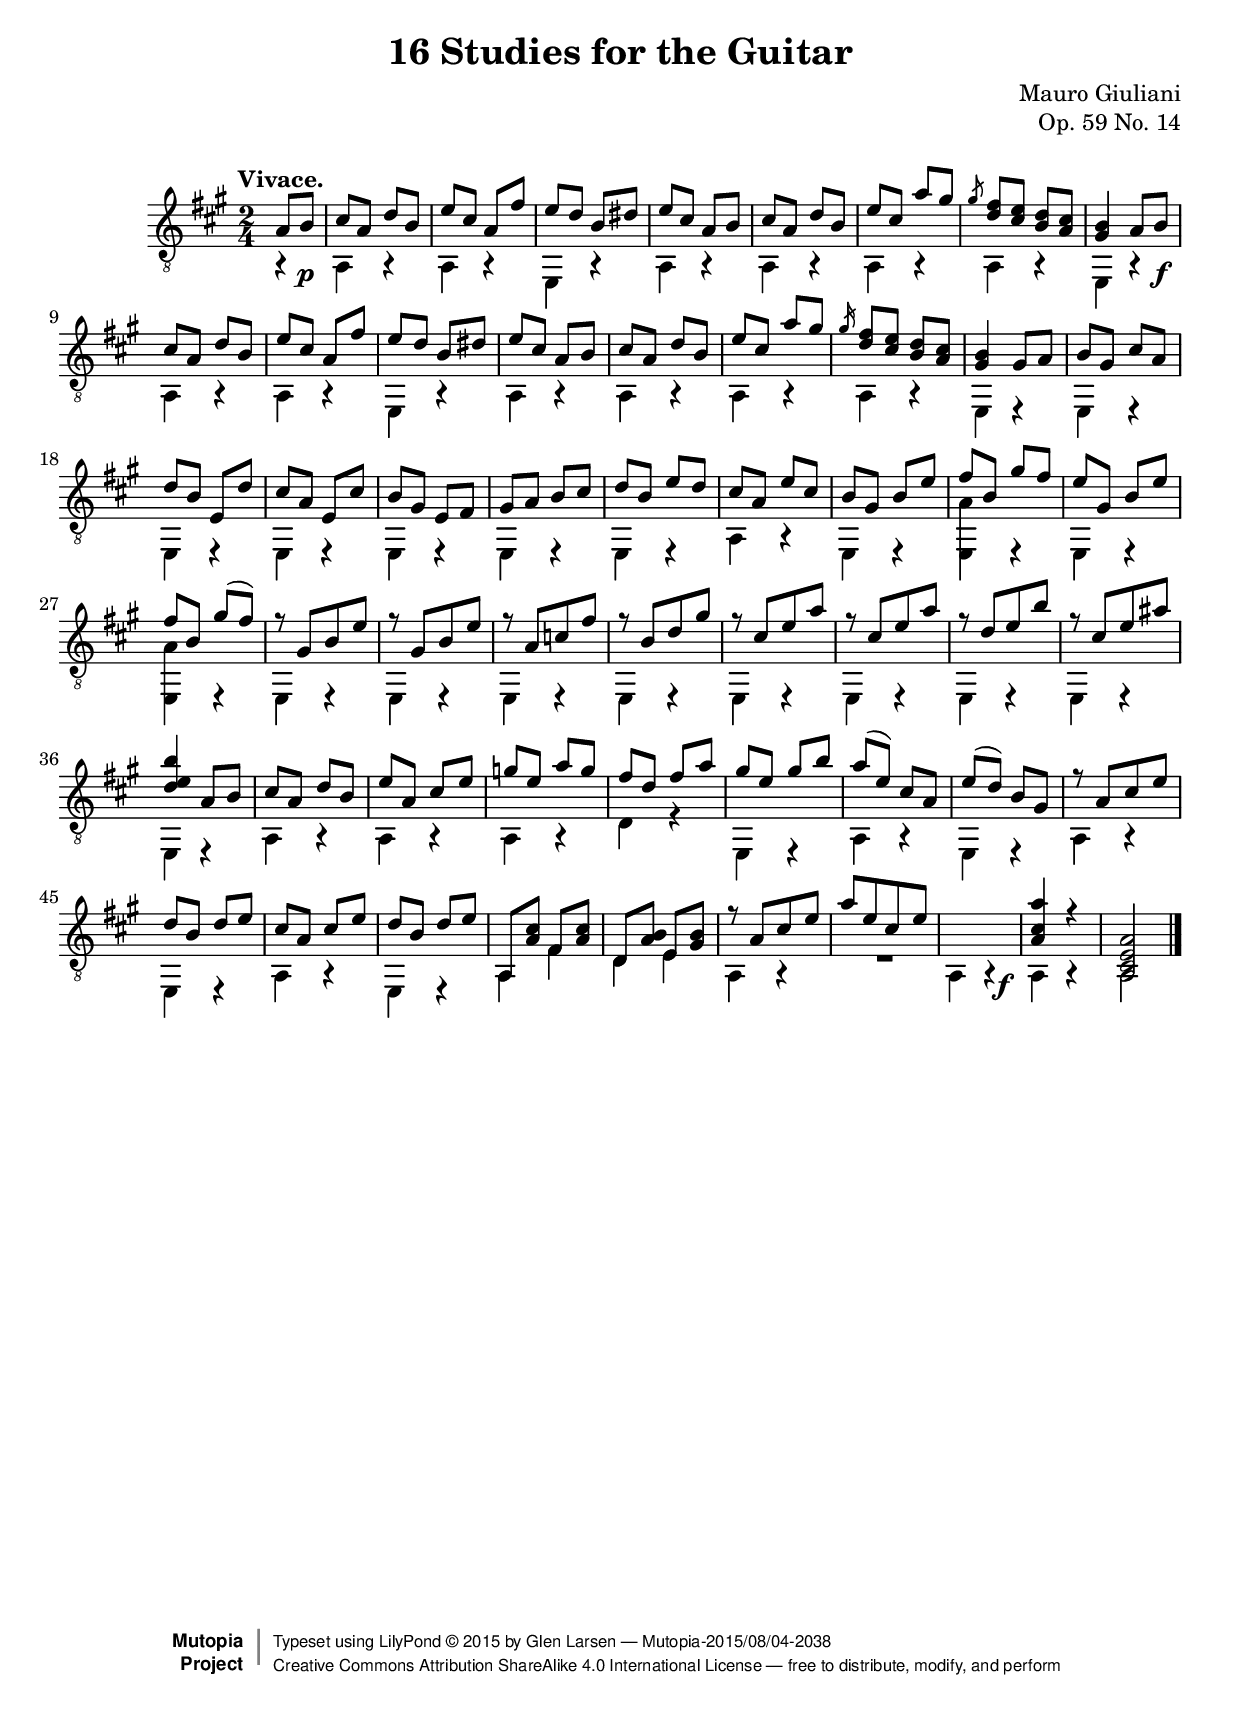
\version "2.18.2"

\header {
  title = "16 Studies for the Guitar"
  composer = "Mauro Giuliani"
  opus = "Op. 59 No. 14"
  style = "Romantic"
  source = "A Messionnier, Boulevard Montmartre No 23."
  % Statens musikbibliotek - The Music Library of Sweden
  % Boije 142
  date = "1822"
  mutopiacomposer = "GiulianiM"
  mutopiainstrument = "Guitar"
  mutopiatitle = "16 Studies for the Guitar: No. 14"
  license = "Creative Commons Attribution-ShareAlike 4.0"
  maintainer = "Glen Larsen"
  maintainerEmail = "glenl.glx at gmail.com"

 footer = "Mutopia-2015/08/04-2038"
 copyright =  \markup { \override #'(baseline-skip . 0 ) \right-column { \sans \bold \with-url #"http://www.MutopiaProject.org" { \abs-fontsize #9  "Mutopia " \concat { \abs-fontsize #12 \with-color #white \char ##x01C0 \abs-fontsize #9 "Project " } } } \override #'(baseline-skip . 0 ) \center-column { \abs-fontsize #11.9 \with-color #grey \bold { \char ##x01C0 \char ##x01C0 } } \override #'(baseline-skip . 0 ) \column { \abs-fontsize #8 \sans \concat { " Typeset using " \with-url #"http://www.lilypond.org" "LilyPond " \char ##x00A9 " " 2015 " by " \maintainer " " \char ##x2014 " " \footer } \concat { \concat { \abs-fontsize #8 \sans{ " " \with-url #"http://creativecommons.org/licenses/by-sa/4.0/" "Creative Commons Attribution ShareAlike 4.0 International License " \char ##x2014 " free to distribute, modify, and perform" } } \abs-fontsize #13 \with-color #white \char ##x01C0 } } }
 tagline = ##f
}

\paper {
  % add space between composer/opus markup and first staff
  markup-system-spacing #'padding = #3
  % add a little space between composer and opus
  markup-markup-spacing #'padding = #1.2
  top-margin = #8
  bottom-margin = #10
}

mbreak = { \break }
global = {
  \time 2/4 \key a \major
}

mainDynamics = {
  \partial 4 { s8 s8\p } | s2*7 | s4 s8 s8\f | s2*2 |
  s2*41 | s4 s8 s8\f | s2*2
}

upMotifA = {
  cis8 a d b |
  e8 cis a fis' |
  e8 d b dis |
  e8 cis a b |
  cis8 a d b |
  e8 cis a' gis |
}

upperVoice = \relative c' {
  \voiceOne
  \partial 4 { a8 b } |
  \upMotifA
  \slashedGrace { gis8 } <fis d>8 <e cis> <d b> <cis a> |
  <b gis>4 a8 b |
  \upMotifA
  \slashedGrace { gis16} <fis d>8 <e cis> <d b> <cis a> |
  <b gis>4 gis8 a |
  b8 gis cis a |
  d8 b e, d' |
  cis8 a e cis' |
  b8 gis e fis |
  gis8 a b cis |

  d8 b e d |
  cis8 a e' cis |
  b8 gis b e |
  fis8 b, gis' fis |
  e8 gis, b e |
  fis8 b, gis'( fis) |
  \repeat unfold 2 { r8 gis,[ b e] } |
  r8 a,[ c fis] |
  r8 b,[ d gis] |
  r8 cis,[ e a] |

  r8 cis,[ e a] |
  r8 d,[ e b'] |
  r8 cis,[ e ais] |
  <b e, d>4 a,8 b |
  cis8 a d b |
  e8 a, cis e |
  g8 e a g |
  fis8 d fis a |
  gis e gis b |
  a8( e) cis a |
  e'( d) b gis |

  r8 a[ cis e] |
  d8 b d e |
  cis8 a cis e |
  d8 b d e |
  a,,8 <cis' a> fis, <cis' a> |
  d,8 <b' a> e, <b' gis> |
  r8 a[ cis e] |
  a8[ e cis e] |
  s2 |
  <a cis, a>4 r |
  <a, e cis a>2

  \bar "|."
}

lowerVoice = \relative c {
  \voiceTwo
  \partial 4 { a4\rest } |
  \repeat unfold 2 { a4 a\rest } |
  e4 a\rest |
  \repeat unfold 4 { a4 a\rest } |
  e4 a\rest |
  \repeat unfold 2 { a4 a\rest } |

  e4 a\rest |
  \repeat unfold 4 { a4 a\rest } |
  \repeat unfold 6 { e4 e\rest } |

  e4 e\rest |
  a4 a\rest |
  \repeat unfold 2 { e4 e\rest | <e a'>4 e\rest } |
  \repeat unfold 5 { e4 e\rest } |

  \repeat unfold 4 { e4 e\rest } |
  \repeat unfold 3 { a4 a\rest } |
  d4 r |
  e,4 e\rest |
  a4 a\rest |
  e4 e\rest |

  a4 a\rest |
  e4 e\rest |
  a4 a\rest |
  e4 e\rest |
  a4 fis' |
  d4 e |
  a,4 a\rest |
  R2 |
  a4 a\rest |
  a4 a\rest |
  a2
}


\score {
  <<
    \new Staff = "Guitar" \with {
      midiInstrument = #"acoustic guitar (nylon)"
    } <<
      \global
      \clef "treble_8"
      \tempo "Vivace."

      \context Voice = "upperVoice" \upperVoice
      \context Voice = "lowerVoice" \lowerVoice
    >>
    \new Dynamics { \mainDynamics }
%{
    % tabs are not completely developed
    \new TabStaff = "Guitar tabs" \with {
      restrainOpenStrings = ##t
    } <<
      \clef "moderntab"
      \global
      \context TabVoice = "upperVoice" \upperVoice
      \context TabVoice = "lowerVoice" \lowerVoice
    >>
%}
  >>
  \layout {}
  \midi {
    \tempo 4 = 96
  }
}
